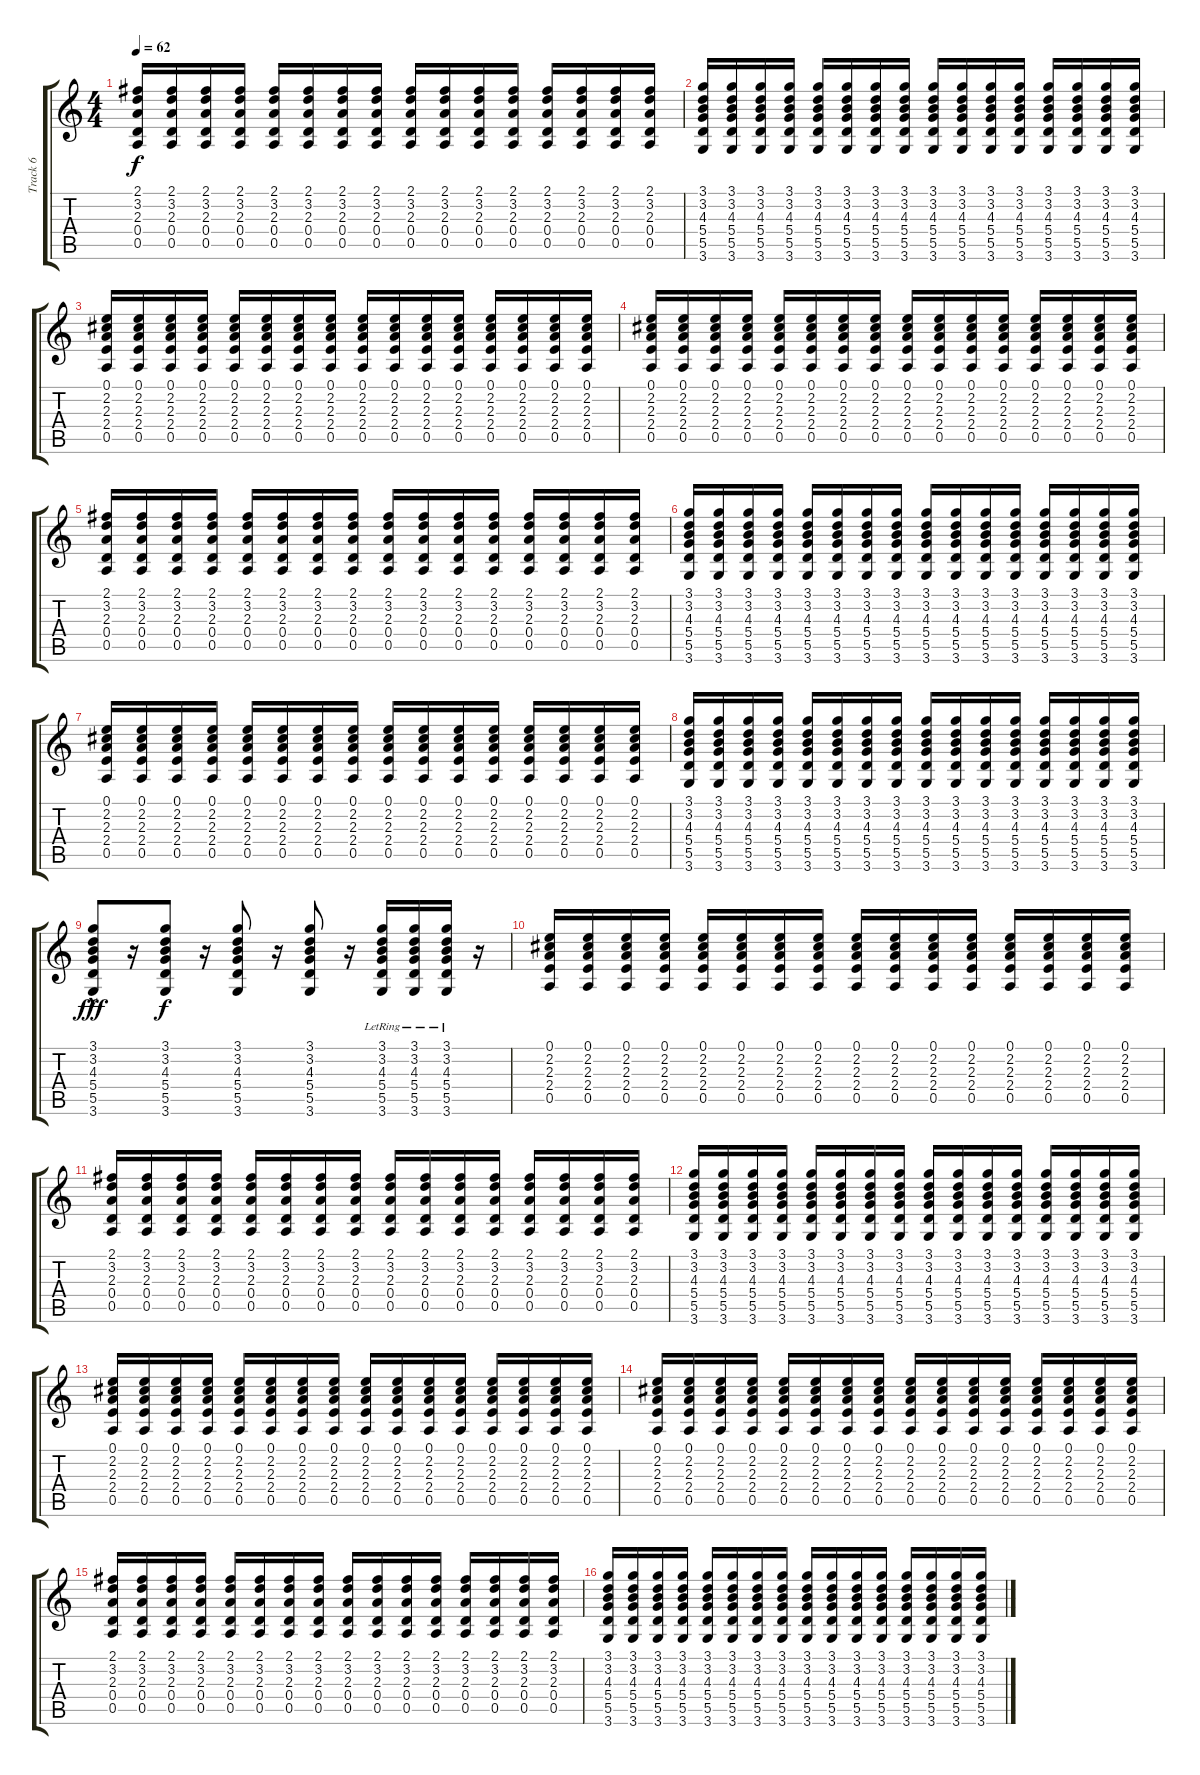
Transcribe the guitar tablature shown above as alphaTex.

\track ("Track 6" "Track 6") {instrument electricguitarclean}
\staff {score tabs}
\tuning (E4 B3 G3 D3 A2 E2) {hide}
\ts (4 4)
\tempo 62
\clef g2
\ks c
(2.1 3.2 2.3 0.4 0.5).16{dy f} (2.1 3.2 2.3 0.4 0.5).16 (2.1 3.2 2.3 0.4 0.5).16 (2.1 3.2 2.3 0.4 0.5).16 (2.1 3.2 2.3 0.4 0.5).16 (2.1 3.2 2.3 0.4 0.5).16 (2.1 3.2 2.3 0.4 0.5).16 (2.1 3.2 2.3 0.4 0.5).16 (2.1 3.2 2.3 0.4 0.5).16 (2.1 3.2 2.3 0.4 0.5).16 (2.1 3.2 2.3 0.4 0.5).16 (2.1 3.2 2.3 0.4 0.5).16 (2.1 3.2 2.3 0.4 0.5).16 (2.1 3.2 2.3 0.4 0.5).16 (2.1 3.2 2.3 0.4 0.5).16 (2.1 3.2 2.3 0.4 0.5).16 |
(3.1 3.2 4.3 5.4 5.5 3.6).16 (3.1 3.2 4.3 5.4 5.5 3.6).16 (3.1 3.2 4.3 5.4 5.5 3.6).16 (3.1 3.2 4.3 5.4 5.5 3.6).16 (3.1 3.2 4.3 5.4 5.5 3.6).16 (3.1 3.2 4.3 5.4 5.5 3.6).16 (3.1 3.2 4.3 5.4 5.5 3.6).16 (3.1 3.2 4.3 5.4 5.5 3.6).16 (3.1 3.2 4.3 5.4 5.5 3.6).16 (3.1 3.2 4.3 5.4 5.5 3.6).16 (3.1 3.2 4.3 5.4 5.5 3.6).16 (3.1 3.2 4.3 5.4 5.5 3.6).16 (3.1 3.2 4.3 5.4 5.5 3.6).16 (3.1 3.2 4.3 5.4 5.5 3.6).16 (3.1 3.2 4.3 5.4 5.5 3.6).16 (3.1 3.2 4.3 5.4 5.5 3.6).16 |
(0.1 2.2 2.3 2.4 0.5).16 (0.1 2.2 2.3 2.4 0.5).16 (0.1 2.2 2.3 2.4 0.5).16 (0.1 2.2 2.3 2.4 0.5).16 (0.1 2.2 2.3 2.4 0.5).16 (0.1 2.2 2.3 2.4 0.5).16 (0.1 2.2 2.3 2.4 0.5).16 (0.1 2.2 2.3 2.4 0.5).16 (0.1 2.2 2.3 2.4 0.5).16 (0.1 2.2 2.3 2.4 0.5).16 (0.1 2.2 2.3 2.4 0.5).16 (0.1 2.2 2.3 2.4 0.5).16 (0.1 2.2 2.3 2.4 0.5).16 (0.1 2.2 2.3 2.4 0.5).16 (0.1 2.2 2.3 2.4 0.5).16 (0.1 2.2 2.3 2.4 0.5).16 |
(0.1 2.2 2.3 2.4 0.5).16 (0.1 2.2 2.3 2.4 0.5).16 (0.1 2.2 2.3 2.4 0.5).16 (0.1 2.2 2.3 2.4 0.5).16 (0.1 2.2 2.3 2.4 0.5).16 (0.1 2.2 2.3 2.4 0.5).16 (0.1 2.2 2.3 2.4 0.5).16 (0.1 2.2 2.3 2.4 0.5).16 (0.1 2.2 2.3 2.4 0.5).16 (0.1 2.2 2.3 2.4 0.5).16 (0.1 2.2 2.3 2.4 0.5).16 (0.1 2.2 2.3 2.4 0.5).16 (0.1 2.2 2.3 2.4 0.5).16 (0.1 2.2 2.3 2.4 0.5).16 (0.1 2.2 2.3 2.4 0.5).16 (0.1 2.2 2.3 2.4 0.5).16 |
(2.1 3.2 2.3 0.4 0.5).16 (2.1 3.2 2.3 0.4 0.5).16 (2.1 3.2 2.3 0.4 0.5).16 (2.1 3.2 2.3 0.4 0.5).16 (2.1 3.2 2.3 0.4 0.5).16 (2.1 3.2 2.3 0.4 0.5).16 (2.1 3.2 2.3 0.4 0.5).16 (2.1 3.2 2.3 0.4 0.5).16 (2.1 3.2 2.3 0.4 0.5).16 (2.1 3.2 2.3 0.4 0.5).16 (2.1 3.2 2.3 0.4 0.5).16 (2.1 3.2 2.3 0.4 0.5).16 (2.1 3.2 2.3 0.4 0.5).16 (2.1 3.2 2.3 0.4 0.5).16 (2.1 3.2 2.3 0.4 0.5).16 (2.1 3.2 2.3 0.4 0.5).16 |
(3.1 3.2 4.3 5.4 5.5 3.6).16 (3.1 3.2 4.3 5.4 5.5 3.6).16 (3.1 3.2 4.3 5.4 5.5 3.6).16 (3.1 3.2 4.3 5.4 5.5 3.6).16 (3.1 3.2 4.3 5.4 5.5 3.6).16 (3.1 3.2 4.3 5.4 5.5 3.6).16 (3.1 3.2 4.3 5.4 5.5 3.6).16 (3.1 3.2 4.3 5.4 5.5 3.6).16 (3.1 3.2 4.3 5.4 5.5 3.6).16 (3.1 3.2 4.3 5.4 5.5 3.6).16 (3.1 3.2 4.3 5.4 5.5 3.6).16 (3.1 3.2 4.3 5.4 5.5 3.6).16 (3.1 3.2 4.3 5.4 5.5 3.6).16 (3.1 3.2 4.3 5.4 5.5 3.6).16 (3.1 3.2 4.3 5.4 5.5 3.6).16 (3.1 3.2 4.3 5.4 5.5 3.6).16 |
(0.1 2.2 2.3 2.4 0.5).16 (0.1 2.2 2.3 2.4 0.5).16 (0.1 2.2 2.3 2.4 0.5).16 (0.1 2.2 2.3 2.4 0.5).16 (0.1 2.2 2.3 2.4 0.5).16 (0.1 2.2 2.3 2.4 0.5).16 (0.1 2.2 2.3 2.4 0.5).16 (0.1 2.2 2.3 2.4 0.5).16 (0.1 2.2 2.3 2.4 0.5).16 (0.1 2.2 2.3 2.4 0.5).16 (0.1 2.2 2.3 2.4 0.5).16 (0.1 2.2 2.3 2.4 0.5).16 (0.1 2.2 2.3 2.4 0.5).16 (0.1 2.2 2.3 2.4 0.5).16 (0.1 2.2 2.3 2.4 0.5).16 (0.1 2.2 2.3 2.4 0.5).16 |
(3.1 3.2 4.3 5.4 5.5 3.6).16 (3.1 3.2 4.3 5.4 5.5 3.6).16 (3.1 3.2 4.3 5.4 5.5 3.6).16 (3.1 3.2 4.3 5.4 5.5 3.6).16 (3.1 3.2 4.3 5.4 5.5 3.6).16 (3.1 3.2 4.3 5.4 5.5 3.6).16 (3.1 3.2 4.3 5.4 5.5 3.6).16 (3.1 3.2 4.3 5.4 5.5 3.6).16 (3.1 3.2 4.3 5.4 5.5 3.6).16 (3.1 3.2 4.3 5.4 5.5 3.6).16 (3.1 3.2 4.3 5.4 5.5 3.6).16 (3.1 3.2 4.3 5.4 5.5 3.6).16 (3.1 3.2 4.3 5.4 5.5 3.6).16 (3.1 3.2 4.3 5.4 5.5 3.6).16 (3.1 3.2 4.3 5.4 5.5 3.6).16 (3.1 3.2 4.3 5.4 5.5 3.6).16 |
(3.1 3.2 4.3 5.4{hac} 5.5 3.6).8{dy fff} r.16 (3.1 3.2 4.3 5.4 5.5 3.6).8{dy f} r.16 (3.1 3.2 4.3 5.4 5.5 3.6).8 r.16 (3.1 3.2 4.3 5.4 5.5 3.6).8 r.16 (3.1{lr} 3.2{lr} 4.3{lr} 5.4{lr} 5.5{lr} 3.6{lr}).16 (3.1{lr} 3.2{lr} 4.3{lr} 5.4{lr} 5.5{lr} 3.6{lr}).16 (3.1{lr} 3.2{lr} 4.3{lr} 5.4{lr} 5.5{lr} 3.6{lr}).16 r.16 |
(0.1 2.2 2.3 2.4 0.5).16 (0.1 2.2 2.3 2.4 0.5).16 (0.1 2.2 2.3 2.4 0.5).16 (0.1 2.2 2.3 2.4 0.5).16 (0.1 2.2 2.3 2.4 0.5).16 (0.1 2.2 2.3 2.4 0.5).16 (0.1 2.2 2.3 2.4 0.5).16 (0.1 2.2 2.3 2.4 0.5).16 (0.1 2.2 2.3 2.4 0.5).16 (0.1 2.2 2.3 2.4 0.5).16 (0.1 2.2 2.3 2.4 0.5).16 (0.1 2.2 2.3 2.4 0.5).16 (0.1 2.2 2.3 2.4 0.5).16 (0.1 2.2 2.3 2.4 0.5).16 (0.1 2.2 2.3 2.4 0.5).16 (0.1 2.2 2.3 2.4 0.5).16 |
(2.1 3.2 2.3 0.4 0.5).16 (2.1 3.2 2.3 0.4 0.5).16 (2.1 3.2 2.3 0.4 0.5).16 (2.1 3.2 2.3 0.4 0.5).16 (2.1 3.2 2.3 0.4 0.5).16 (2.1 3.2 2.3 0.4 0.5).16 (2.1 3.2 2.3 0.4 0.5).16 (2.1 3.2 2.3 0.4 0.5).16 (2.1 3.2 2.3 0.4 0.5).16 (2.1 3.2 2.3 0.4 0.5).16 (2.1 3.2 2.3 0.4 0.5).16 (2.1 3.2 2.3 0.4 0.5).16 (2.1 3.2 2.3 0.4 0.5).16 (2.1 3.2 2.3 0.4 0.5).16 (2.1 3.2 2.3 0.4 0.5).16 (2.1 3.2 2.3 0.4 0.5).16 |
(3.1 3.2 4.3 5.4 5.5 3.6).16 (3.1 3.2 4.3 5.4 5.5 3.6).16 (3.1 3.2 4.3 5.4 5.5 3.6).16 (3.1 3.2 4.3 5.4 5.5 3.6).16 (3.1 3.2 4.3 5.4 5.5 3.6).16 (3.1 3.2 4.3 5.4 5.5 3.6).16 (3.1 3.2 4.3 5.4 5.5 3.6).16 (3.1 3.2 4.3 5.4 5.5 3.6).16 (3.1 3.2 4.3 5.4 5.5 3.6).16 (3.1 3.2 4.3 5.4 5.5 3.6).16 (3.1 3.2 4.3 5.4 5.5 3.6).16 (3.1 3.2 4.3 5.4 5.5 3.6).16 (3.1 3.2 4.3 5.4 5.5 3.6).16 (3.1 3.2 4.3 5.4 5.5 3.6).16 (3.1 3.2 4.3 5.4 5.5 3.6).16 (3.1 3.2 4.3 5.4 5.5 3.6).16 |
(0.1 2.2 2.3 2.4 0.5).16 (0.1 2.2 2.3 2.4 0.5).16 (0.1 2.2 2.3 2.4 0.5).16 (0.1 2.2 2.3 2.4 0.5).16 (0.1 2.2 2.3 2.4 0.5).16 (0.1 2.2 2.3 2.4 0.5).16 (0.1 2.2 2.3 2.4 0.5).16 (0.1 2.2 2.3 2.4 0.5).16 (0.1 2.2 2.3 2.4 0.5).16 (0.1 2.2 2.3 2.4 0.5).16 (0.1 2.2 2.3 2.4 0.5).16 (0.1 2.2 2.3 2.4 0.5).16 (0.1 2.2 2.3 2.4 0.5).16 (0.1 2.2 2.3 2.4 0.5).16 (0.1 2.2 2.3 2.4 0.5).16 (0.1 2.2 2.3 2.4 0.5).16 |
(0.1 2.2 2.3 2.4 0.5).16 (0.1 2.2 2.3 2.4 0.5).16 (0.1 2.2 2.3 2.4 0.5).16 (0.1 2.2 2.3 2.4 0.5).16 (0.1 2.2 2.3 2.4 0.5).16 (0.1 2.2 2.3 2.4 0.5).16 (0.1 2.2 2.3 2.4 0.5).16 (0.1 2.2 2.3 2.4 0.5).16 (0.1 2.2 2.3 2.4 0.5).16 (0.1 2.2 2.3 2.4 0.5).16 (0.1 2.2 2.3 2.4 0.5).16 (0.1 2.2 2.3 2.4 0.5).16 (0.1 2.2 2.3 2.4 0.5).16 (0.1 2.2 2.3 2.4 0.5).16 (0.1 2.2 2.3 2.4 0.5).16 (0.1 2.2 2.3 2.4 0.5).16 |
(2.1 3.2 2.3 0.4 0.5).16 (2.1 3.2 2.3 0.4 0.5).16 (2.1 3.2 2.3 0.4 0.5).16 (2.1 3.2 2.3 0.4 0.5).16 (2.1 3.2 2.3 0.4 0.5).16 (2.1 3.2 2.3 0.4 0.5).16 (2.1 3.2 2.3 0.4 0.5).16 (2.1 3.2 2.3 0.4 0.5).16 (2.1 3.2 2.3 0.4 0.5).16 (2.1 3.2 2.3 0.4 0.5).16 (2.1 3.2 2.3 0.4 0.5).16 (2.1 3.2 2.3 0.4 0.5).16 (2.1 3.2 2.3 0.4 0.5).16 (2.1 3.2 2.3 0.4 0.5).16 (2.1 3.2 2.3 0.4 0.5).16 (2.1 3.2 2.3 0.4 0.5).16 |
(3.1 3.2 4.3 5.4 5.5 3.6).16 (3.1 3.2 4.3 5.4 5.5 3.6).16 (3.1 3.2 4.3 5.4 5.5 3.6).16 (3.1 3.2 4.3 5.4 5.5 3.6).16 (3.1 3.2 4.3 5.4 5.5 3.6).16 (3.1 3.2 4.3 5.4 5.5 3.6).16 (3.1 3.2 4.3 5.4 5.5 3.6).16 (3.1 3.2 4.3 5.4 5.5 3.6).16 (3.1 3.2 4.3 5.4 5.5 3.6).16 (3.1 3.2 4.3 5.4 5.5 3.6).16 (3.1 3.2 4.3 5.4 5.5 3.6).16 (3.1 3.2 4.3 5.4 5.5 3.6).16 (3.1 3.2 4.3 5.4 5.5 3.6).16 (3.1 3.2 4.3 5.4 5.5 3.6).16 (3.1 3.2 4.3 5.4 5.5 3.6).16 (3.1 3.2 4.3 5.4 5.5 3.6).16
